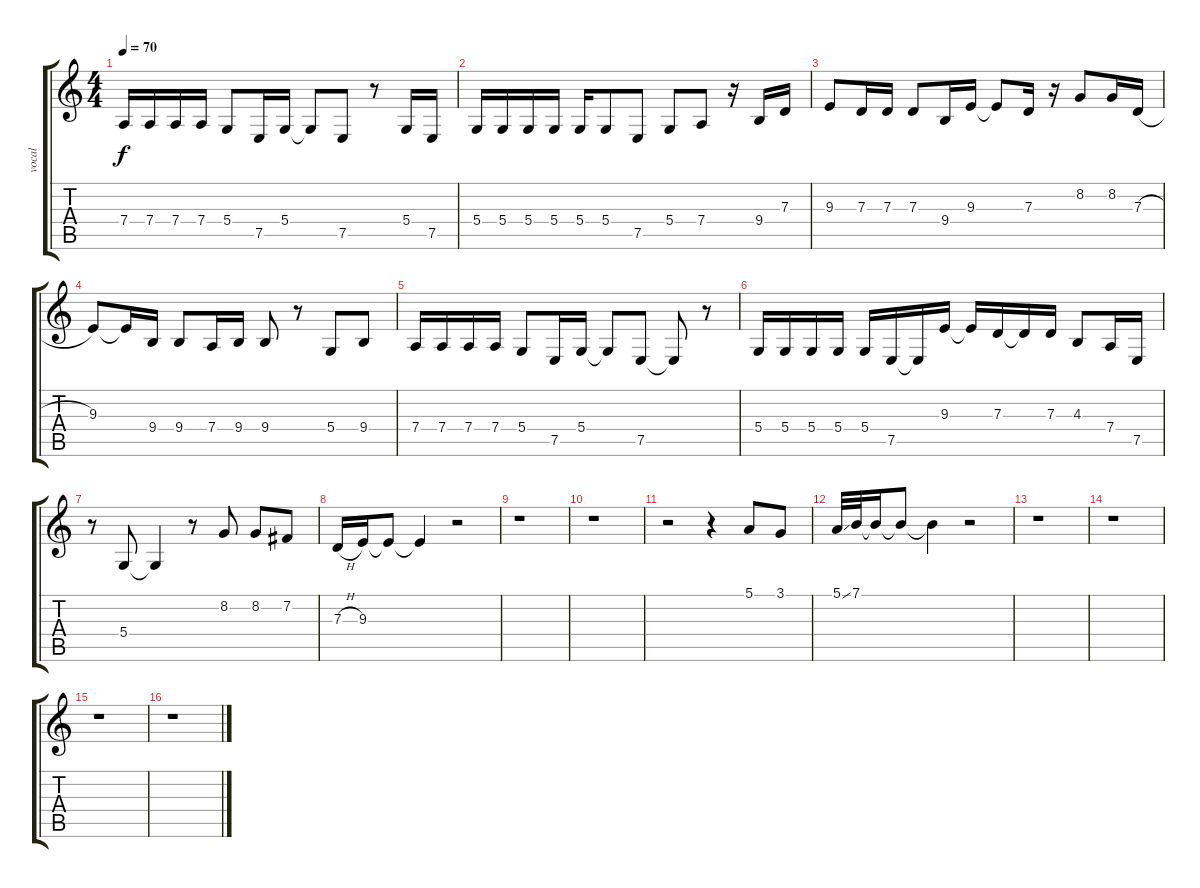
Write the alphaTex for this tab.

\track ("vocal" "vocal") {instrument lead6voice}
\staff {score tabs}
\tuning (E4 B3 G3 D3 A2 E2) {hide}
\ts (4 4)
\tempo 70
\clef g2
\ks c
7.4.16{dy f} 7.4.16 7.4.16 7.4.16 5.4.8 7.5.16 5.4.16 5.4{t}.8 7.5.8 r.8 5.4.16 7.5.16 |
5.4.16 5.4.16 5.4.16 5.4.16 5.4.16 5.4.8 7.5.8 5.4.8 7.4.8 r.16 9.4.16 7.3.16 |
9.3.8 7.3.16 7.3.16 7.3.8 9.4.16 9.3.16 9.3{t}.8 7.3.16 r.16 8.2.8 8.2.16 7.3{h}.16 |
9.3.8 9.3{t}.16 9.4.16 9.4.8 7.4.16 9.4.16 9.4.8 r.8 5.4.8 9.4.8 |
7.4.16 7.4.16 7.4.16 7.4.16 5.4.8 7.5.16 5.4.16 5.4{t}.8 7.5.8 7.5{t}.8 r.8 |
5.4.16 5.4.16 5.4.16 5.4.16 5.4.16 7.5.16 7.5{t}.16 9.3.16 9.3{t}.16 7.3.16 7.3{t}.16 7.3.16 4.3.8 7.4.16 7.5.16 |
r.8 5.4.8 5.4{t}.4 r.8 8.2.8 8.2.8 7.2.8 |
7.3{h}.16 9.3.16 9.3{t}.8 9.3{t}.4 r.2 |
r.1 |
r.1 |
r.2 r.4 5.1.8 3.1.8 |
5.1{ss}.32 7.1.32 7.1{t}.16 7.1{t}.8 7.1{t}.4 r.2 |
r.1 |
r.1 |
r.1 |
r.1
